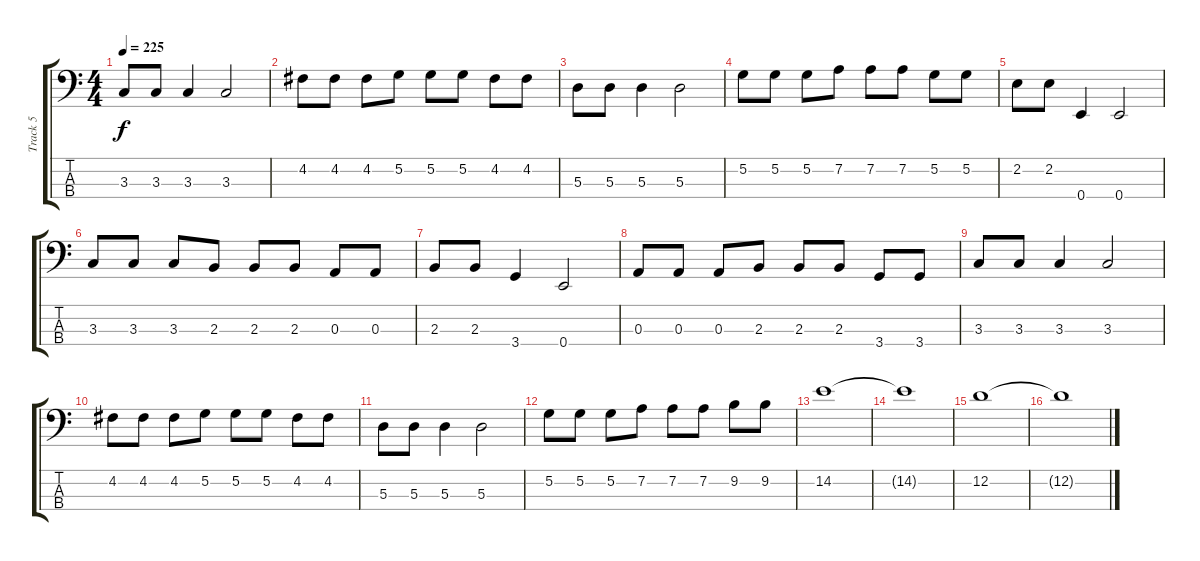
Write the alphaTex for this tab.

\track ("Track 5" "Track 5") {instrument electricbassfinger}
\staff {score tabs}
\tuning (G2 D2 A1 E1) {hide}
\ts (4 4)
\tempo 225
\clef f4
\ks c
3.3.8{dy f} 3.3.8 3.3.4 3.3.2 |
4.2.8 4.2.8 4.2.8 5.2.8 5.2.8 5.2.8 4.2.8 4.2.8 |
5.3.8 5.3.8 5.3.4 5.3.2 |
5.2.8 5.2.8 5.2.8 7.2.8 7.2.8 7.2.8 5.2.8 5.2.8 |
2.2.8 2.2.8 0.4.4 0.4.2 |
3.3.8 3.3.8 3.3.8 2.3.8 2.3.8 2.3.8 0.3.8 0.3.8 |
2.3.8 2.3.8 3.4.4 0.4.2 |
0.3.8 0.3.8 0.3.8 2.3.8 2.3.8 2.3.8 3.4.8 3.4.8 |
3.3.8 3.3.8 3.3.4 3.3.2 |
4.2.8 4.2.8 4.2.8 5.2.8 5.2.8 5.2.8 4.2.8 4.2.8 |
5.3.8 5.3.8 5.3.4 5.3.2 |
5.2.8 5.2.8 5.2.8 7.2.8 7.2.8 7.2.8 9.2.8 9.2.8 |
14.2.1 |
14.2{t}.1 |
12.2.1 |
12.2{t}.1
